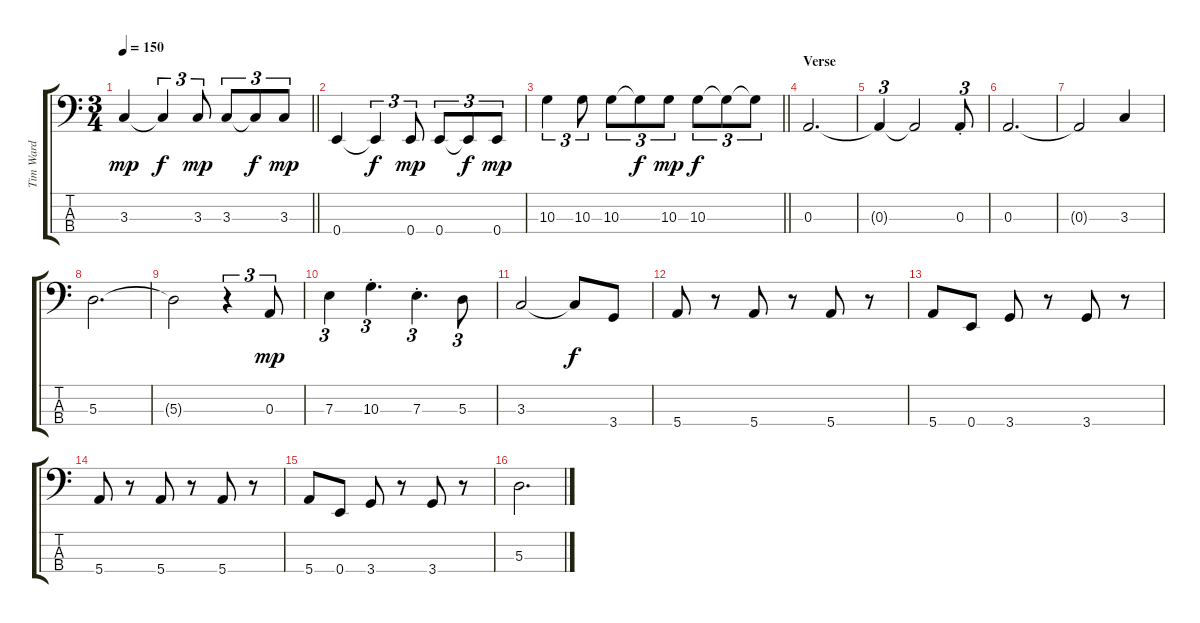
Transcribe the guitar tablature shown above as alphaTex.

\track ("Tim Ward" "Tim Ward") {instrument electricbassfinger}
\staff {score tabs}
\tuning (G2 D2 A1 E1) {hide}
\ts (3 4)
\tempo 150
\clef f4
\barLineRight lightlight
\ks c
3.3.4{dy mp} 3.3{t}.4{tu (3 2) dy f} 3.3.8{tu (3 2) dy mp} 3.3.8{tu (3 2)} 3.3{t}.8{tu (3 2) dy f} 3.3.8{tu (3 2) dy mp} |
0.4.4 0.4{t}.4{tu (3 2) dy f} 0.4.8{tu (3 2) dy mp} 0.4.8{tu (3 2)} 0.4{t}.8{tu (3 2) dy f} 0.4.8{tu (3 2) dy mp} |
\barLineRight lightlight
10.3.4{tu (3 2)} 10.3.8{tu (3 2)} 10.3.8{tu (3 2)} 10.3{t}.8{tu (3 2) dy f} 10.3.8{tu (3 2) dy mp} 10.3.8{tu (3 2) dy f} 10.3{t}.8{tu (3 2)} 10.3{t}.8{tu (3 2)} |
\section ("" "Verse")
0.3.2{d} |
0.3{t}.4{tu (3 2)} 0.3{t}.2 0.3{st}.8{tu (3 2)} |
0.3.2{d} |
0.3{t}.2 3.3.4 |
5.3.2{d} |
5.3{t}.2 r.4{tu (3 2)} 0.3.8{tu (3 2) dy mp} |
7.3.4{tu (3 2)} 10.3{st}.4{d tu (3 2)} 7.3{st}.4{d tu (3 2)} 5.3.8{tu (3 2)} |
3.3.2 3.3{t}.8{dy f} 3.4.8 |
5.4.8 r.8 5.4.8 r.8 5.4.8 r.8 |
5.4.8 0.4.8 3.4.8 r.8 3.4.8 r.8 |
5.4.8 r.8 5.4.8 r.8 5.4.8 r.8 |
5.4.8 0.4.8 3.4.8 r.8 3.4.8 r.8 |
5.3.2{d}
